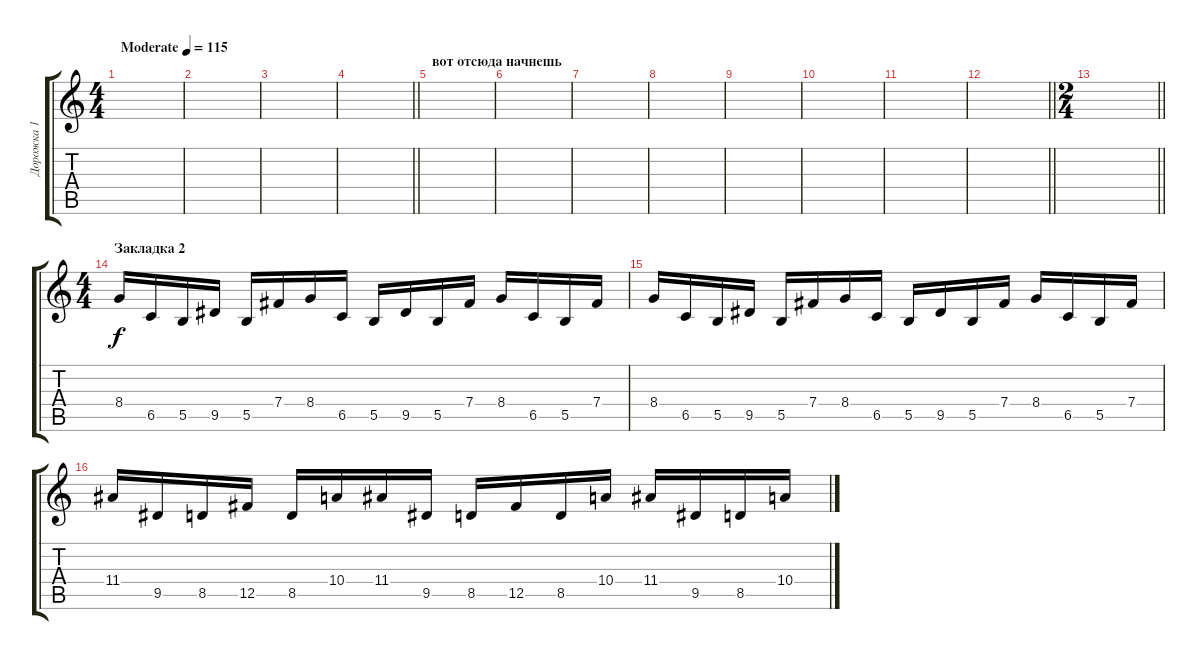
\track ("Дорожка 1" "Дорожка 1") {instrument distortionguitar}
\staff {score tabs}
\tuning (Db4 Ab3 E3 B2 Gb2 B1) {hide}
\ts (4 4)
\tempo (115 "Moderate")
\clef g2
\ks c
|
|
|
\barLineRight lightlight
|
\section ("" "вот отсюда начнешь")
|
|
|
|
|
|
|
\barLineRight lightlight
|
\ts (2 4)
\barLineRight lightlight
|
\ts (4 4)
\section ("" "Закладка 2")
8.4.16 6.5.16 5.5.16 9.5.16 5.5.16 7.4.16 8.4.16 6.5.16 5.5.16 9.5.16 5.5.16 7.4.16 8.4.16 6.5.16 5.5.16 7.4.16 |
8.4.16 6.5.16 5.5.16 9.5.16 5.5.16 7.4.16 8.4.16 6.5.16 5.5.16 9.5.16 5.5.16 7.4.16 8.4.16 6.5.16 5.5.16 7.4.16 |
11.4.16 9.5.16 8.5.16 12.5.16 8.5.16 10.4.16 11.4.16 9.5.16 8.5.16 12.5.16 8.5.16 10.4.16 11.4.16 9.5.16 8.5.16 10.4.16
